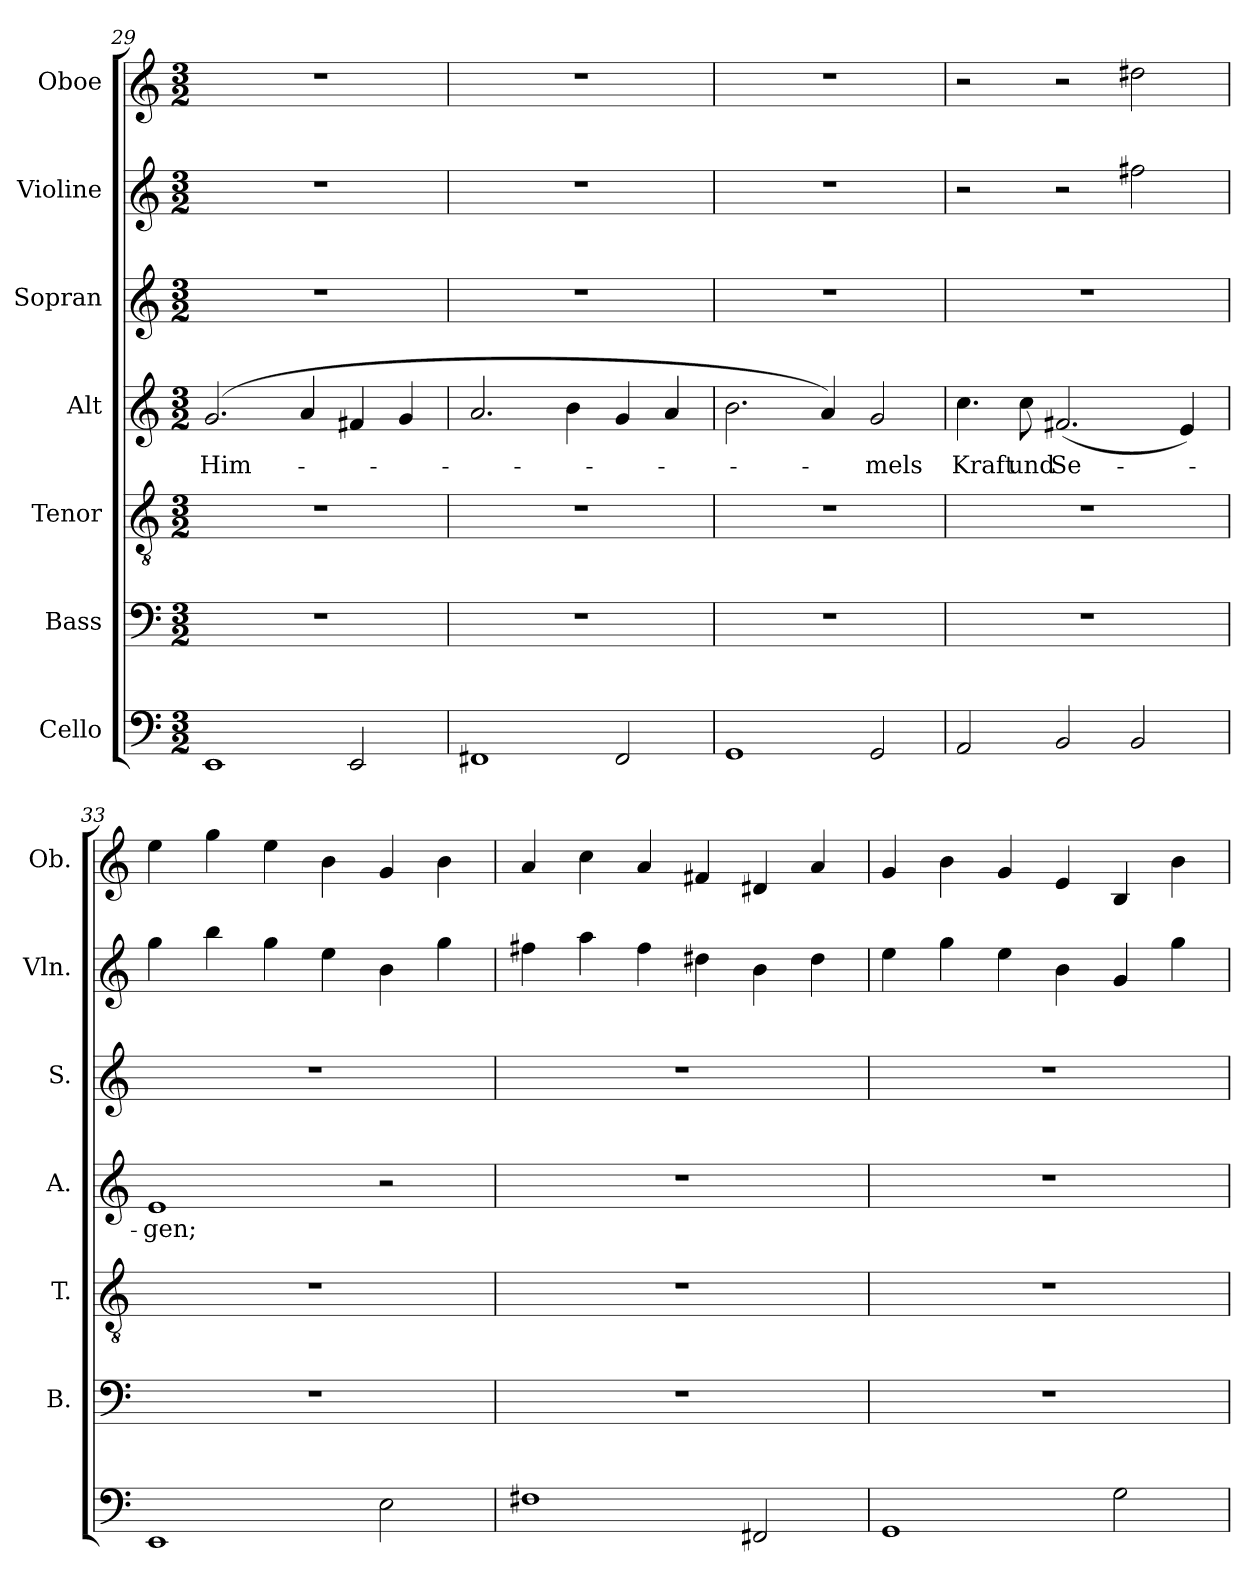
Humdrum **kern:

**kern	**kern	**kern	**kern	**text	**kern	**kern	**kern
*part7	*part6	*part5	*part4	*part4	*part3	*part2	*part1
*staff7	*staff6	*staff5	*staff4	*staff4	*staff3	*staff2	*staff1
*I"Cello	*I"Bass	*I"Tenor	*I"Alt	*	*I"Sopran	*I"Violine	*I"Oboe
*	*I'B.	*I'T.	*I'A.	*	*I'S.	*I'Vln.	*I'Ob.
*clefF4	*clefF4	*clefGv2	*clefG2	*	*clefG2	*clefG2	*clefG2
*	*	*ITrd7c12	*	*	*	*	*
*k[]	*k[]	*k[]	*k[]	*	*k[]	*k[]	*k[]
*C:	*C:	*C:	*C:	*	*C:	*C:	*C:
*M3/2	*M3/2	*M3/2	*M3/2	*	*M3/2	*M3/2	*M3/2
=29	=29	=29	=29	=29	=29	=29	=29
!	!LO:N:vis=1	!LO:N:vis=1	!	!	!	!	!
!	!	!	!	!LO:LY:b:color=#000000	!LO:N:vis=1	!LO:N:vis=1	!LO:N:vis=1
1EEi	1.r	1.r	(2.gi/	Him-	1.r	1.r	1.r
.	.	.	4ai/	.	.	.	.
2EEi/	.	.	4f#Xi/	.	.	.	.
.	.	.	4gi/	.	.	.	.
!!LO:PB:g=z
=30	=30	=30	=30	=30	=30	=30	=30
!	!LO:N:vis=1	!LO:N:vis=1	!	!	!LO:N:vis=1	!LO:N:vis=1	!LO:N:vis=1
1FF#Xi	1.r	1.r	2.ai/	.	1.r	1.r	1.r
.	.	.	4bi\	.	.	.	.
2FF#i/	.	.	4gi/	.	.	.	.
.	.	.	4ai/	.	.	.	.
=31	=31	=31	=31	=31	=31	=31	=31
!	!LO:N:vis=1	!LO:N:vis=1	!	!	!LO:N:vis=1	!LO:N:vis=1	!LO:N:vis=1
1GGi	1.r	1.r	2.bi\	.	1.r	1.r	1.r
.	.	.	4ai/)	.	.	.	.
!	!	!	!	!LO:LY:b:color=#000000	!	!	!
2GGi/	.	.	2gi/	-mels	.	.	.
=32	=32	=32	=32	=32	=32	=32	=32
!	!LO:N:vis=1	!LO:N:vis=1	!	!	!	!	!
!	!	!	!	!LO:LY:b:color=#000000	!LO:N:vis=1	!	!
2AAi/	1.r	1.r	4.cci\	Kraft	1.r	2r	2r
!	!	!	!	!LO:LY:b:color=#000000	!	!	!
.	.	.	8cci\	und	.	.	.
!	!	!	!	!LO:LY:b:color=#000000	!	!	!
2BBi/	.	.	(2.f#Xi/	Se-	.	2r	2r
2BBi/	.	.	.	.	.	2ff#Xi\	2dd#Xi\
.	.	.	4ei/)	.	.	.	.
=33	=33	=33	=33	=33	=33	=33	=33
!	!LO:N:vis=1	!LO:N:vis=1	!	!	!	!	!
!	!	!	!	!LO:LY:b:color=#000000	!LO:N:vis=1	!	!
1EEi	1.r	1.r	1ei	-gen;	1.r	4ggi\	4eei\
.	.	.	.	.	.	4bbi\	4ggi\
.	.	.	.	.	.	4ggi\	4eei\
.	.	.	.	.	.	4eei\	4bi\
2Ei\	.	.	2r	.	.	4bi\	4gi/
.	.	.	.	.	.	4ggi\	4bi\
=34	=34	=34	=34	=34	=34	=34	=34
!	!LO:N:vis=1	!LO:N:vis=1	!LO:N:vis=1	!	!LO:N:vis=1	!	!
1F#Xi	1.r	1.r	1.r	.	1.r	4ff#Xi\	4ai/
.	.	.	.	.	.	4aai\	4cci\
.	.	.	.	.	.	4ff#i\	4ai/
.	.	.	.	.	.	4dd#Xi\	4f#Xi/
2FF#Xi/	.	.	.	.	.	4bi\	4d#Xi/
.	.	.	.	.	.	4dd#i\	4ai/
!!LO:LB:g=z
=35	=35	=35	=35	=35	=35	=35	=35
!	!LO:N:vis=1	!LO:N:vis=1	!LO:N:vis=1	!	!LO:N:vis=1	!	!
1GGi	1.r	1.r	1.r	.	1.r	4eei\	4gi/
.	.	.	.	.	.	4ggi\	4bi\
.	.	.	.	.	.	4eei\	4gi/
.	.	.	.	.	.	4bi\	4ei/
2Gi\	.	.	.	.	.	4gi/	4Bi/
.	.	.	.	.	.	4ggi\	4bi\
=	=	=	=	=	=	=	=
*-	*-	*-	*-	*-	*-	*-	*-
